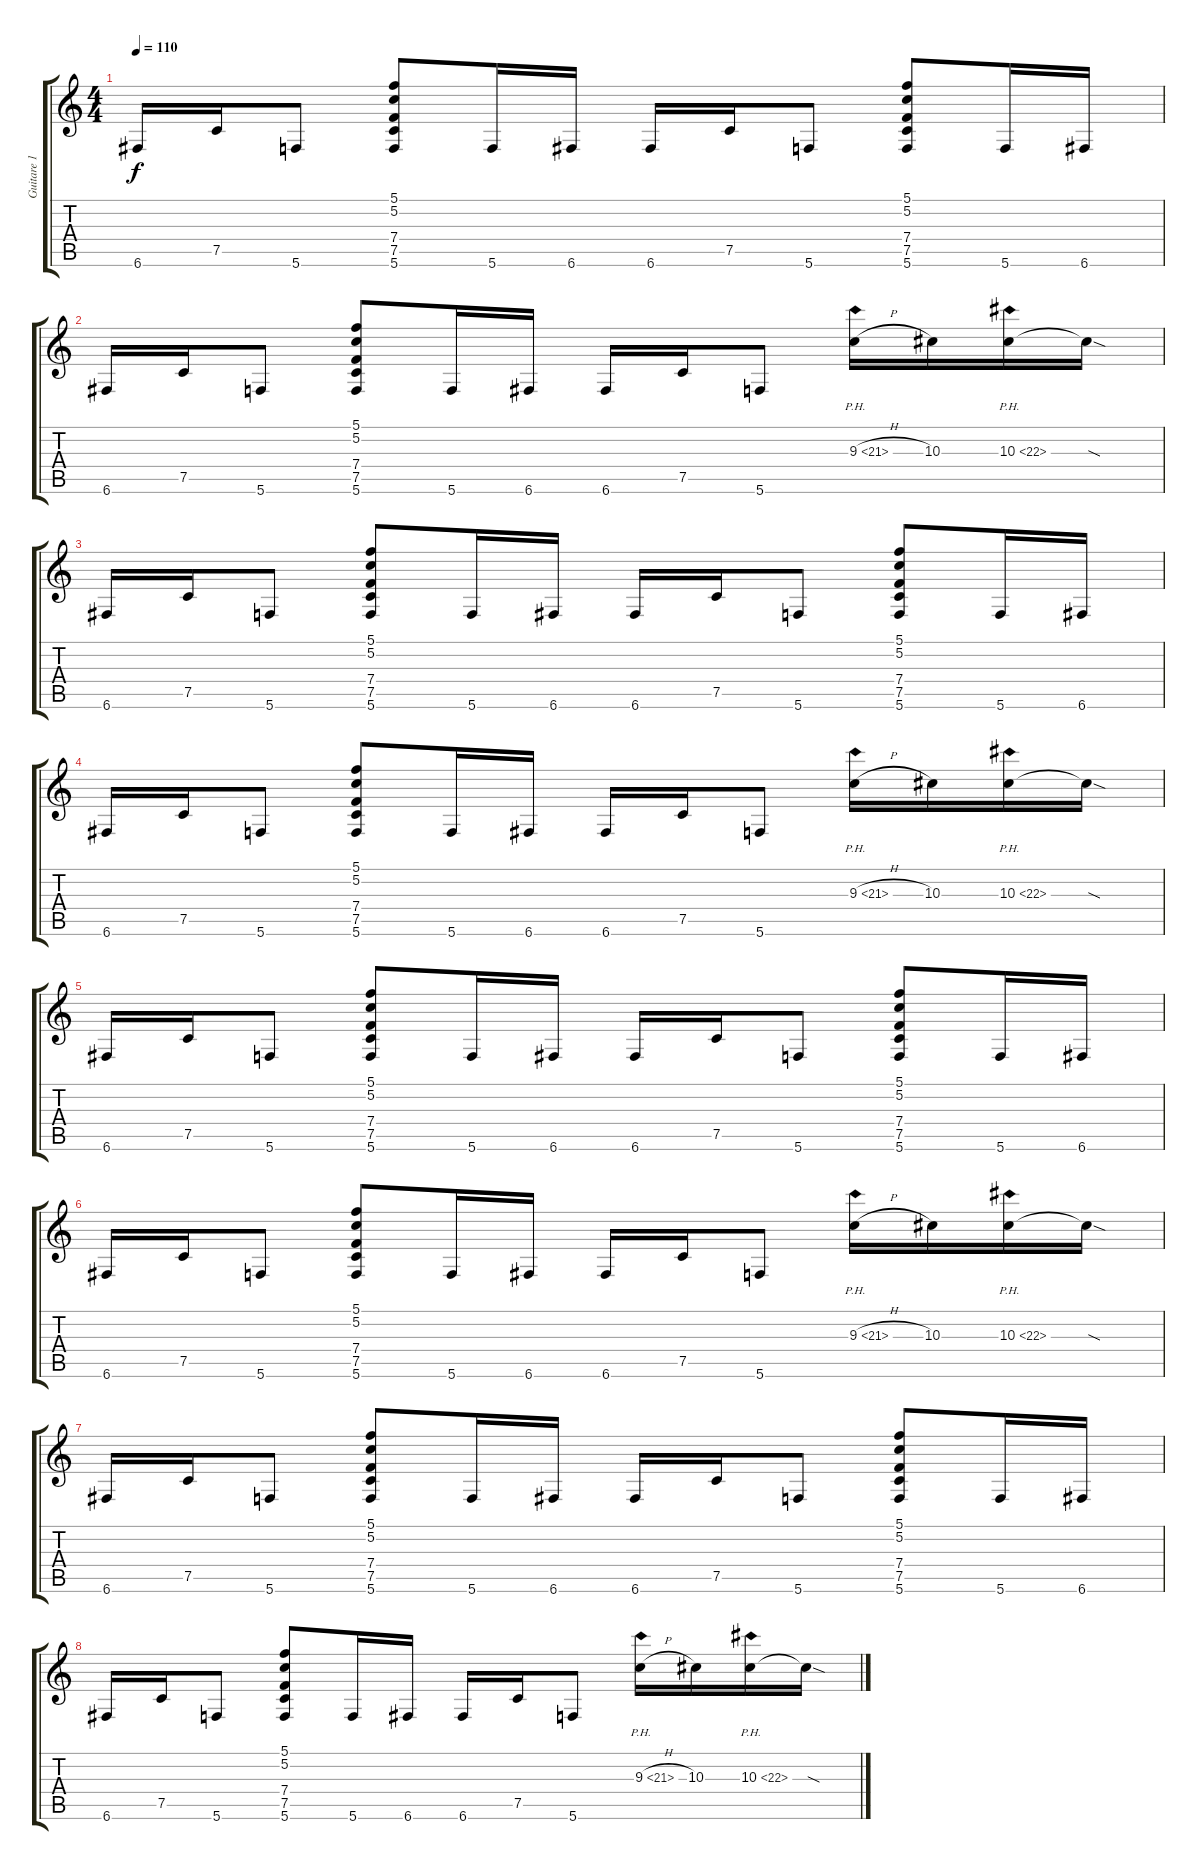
\track ("Guitare 1" "Guitare 1") {instrument acousticguitarsteel}
\staff {score tabs}
\tuning (C4 G3 Eb3 Bb2 F2 C2) {hide}
\ts (4 4)
\tempo 110
\clef g2
\ks c
6.6.16{dy f balance 3 instrument distortionguitar} 7.5.16 5.6.8 (5.1 5.2 7.4 7.5 5.6).8 5.6.16 6.6.16 6.6.16 7.5.16 5.6.8 (5.1 5.2 7.4 7.5 5.6).8 5.6.16 6.6.16 |
6.6.16 7.5.16 5.6.8 (5.1 5.2 7.4 7.5 5.6).8 5.6.16 6.6.16 6.6.16 7.5.16 5.6.8 9.3{ph 12 h}.16 10.3.16 10.3{ph 12}.16 10.3{sod t}.16 |
6.6.16 7.5.16 5.6.8 (5.1 5.2 7.4 7.5 5.6).8 5.6.16 6.6.16 6.6.16 7.5.16 5.6.8 (5.1 5.2 7.4 7.5 5.6).8 5.6.16 6.6.16 |
6.6.16 7.5.16 5.6.8 (5.1 5.2 7.4 7.5 5.6).8 5.6.16 6.6.16 6.6.16 7.5.16 5.6.8 9.3{ph 12 h}.16 10.3.16 10.3{ph 12}.16 10.3{sod t}.16 |
6.6.16 7.5.16 5.6.8 (5.1 5.2 7.4 7.5 5.6).8 5.6.16 6.6.16 6.6.16 7.5.16 5.6.8 (5.1 5.2 7.4 7.5 5.6).8 5.6.16 6.6.16 |
6.6.16 7.5.16 5.6.8 (5.1 5.2 7.4 7.5 5.6).8 5.6.16 6.6.16 6.6.16 7.5.16 5.6.8 9.3{ph 12 h}.16 10.3.16 10.3{ph 12}.16 10.3{sod t}.16 |
6.6.16 7.5.16 5.6.8 (5.1 5.2 7.4 7.5 5.6).8 5.6.16 6.6.16 6.6.16 7.5.16 5.6.8 (5.1 5.2 7.4 7.5 5.6).8 5.6.16 6.6.16 |
6.6.16 7.5.16 5.6.8 (5.1 5.2 7.4 7.5 5.6).8 5.6.16 6.6.16 6.6.16 7.5.16 5.6.8 9.3{ph 12 h}.16 10.3.16 10.3{ph 12}.16 10.3{sod t}.16
